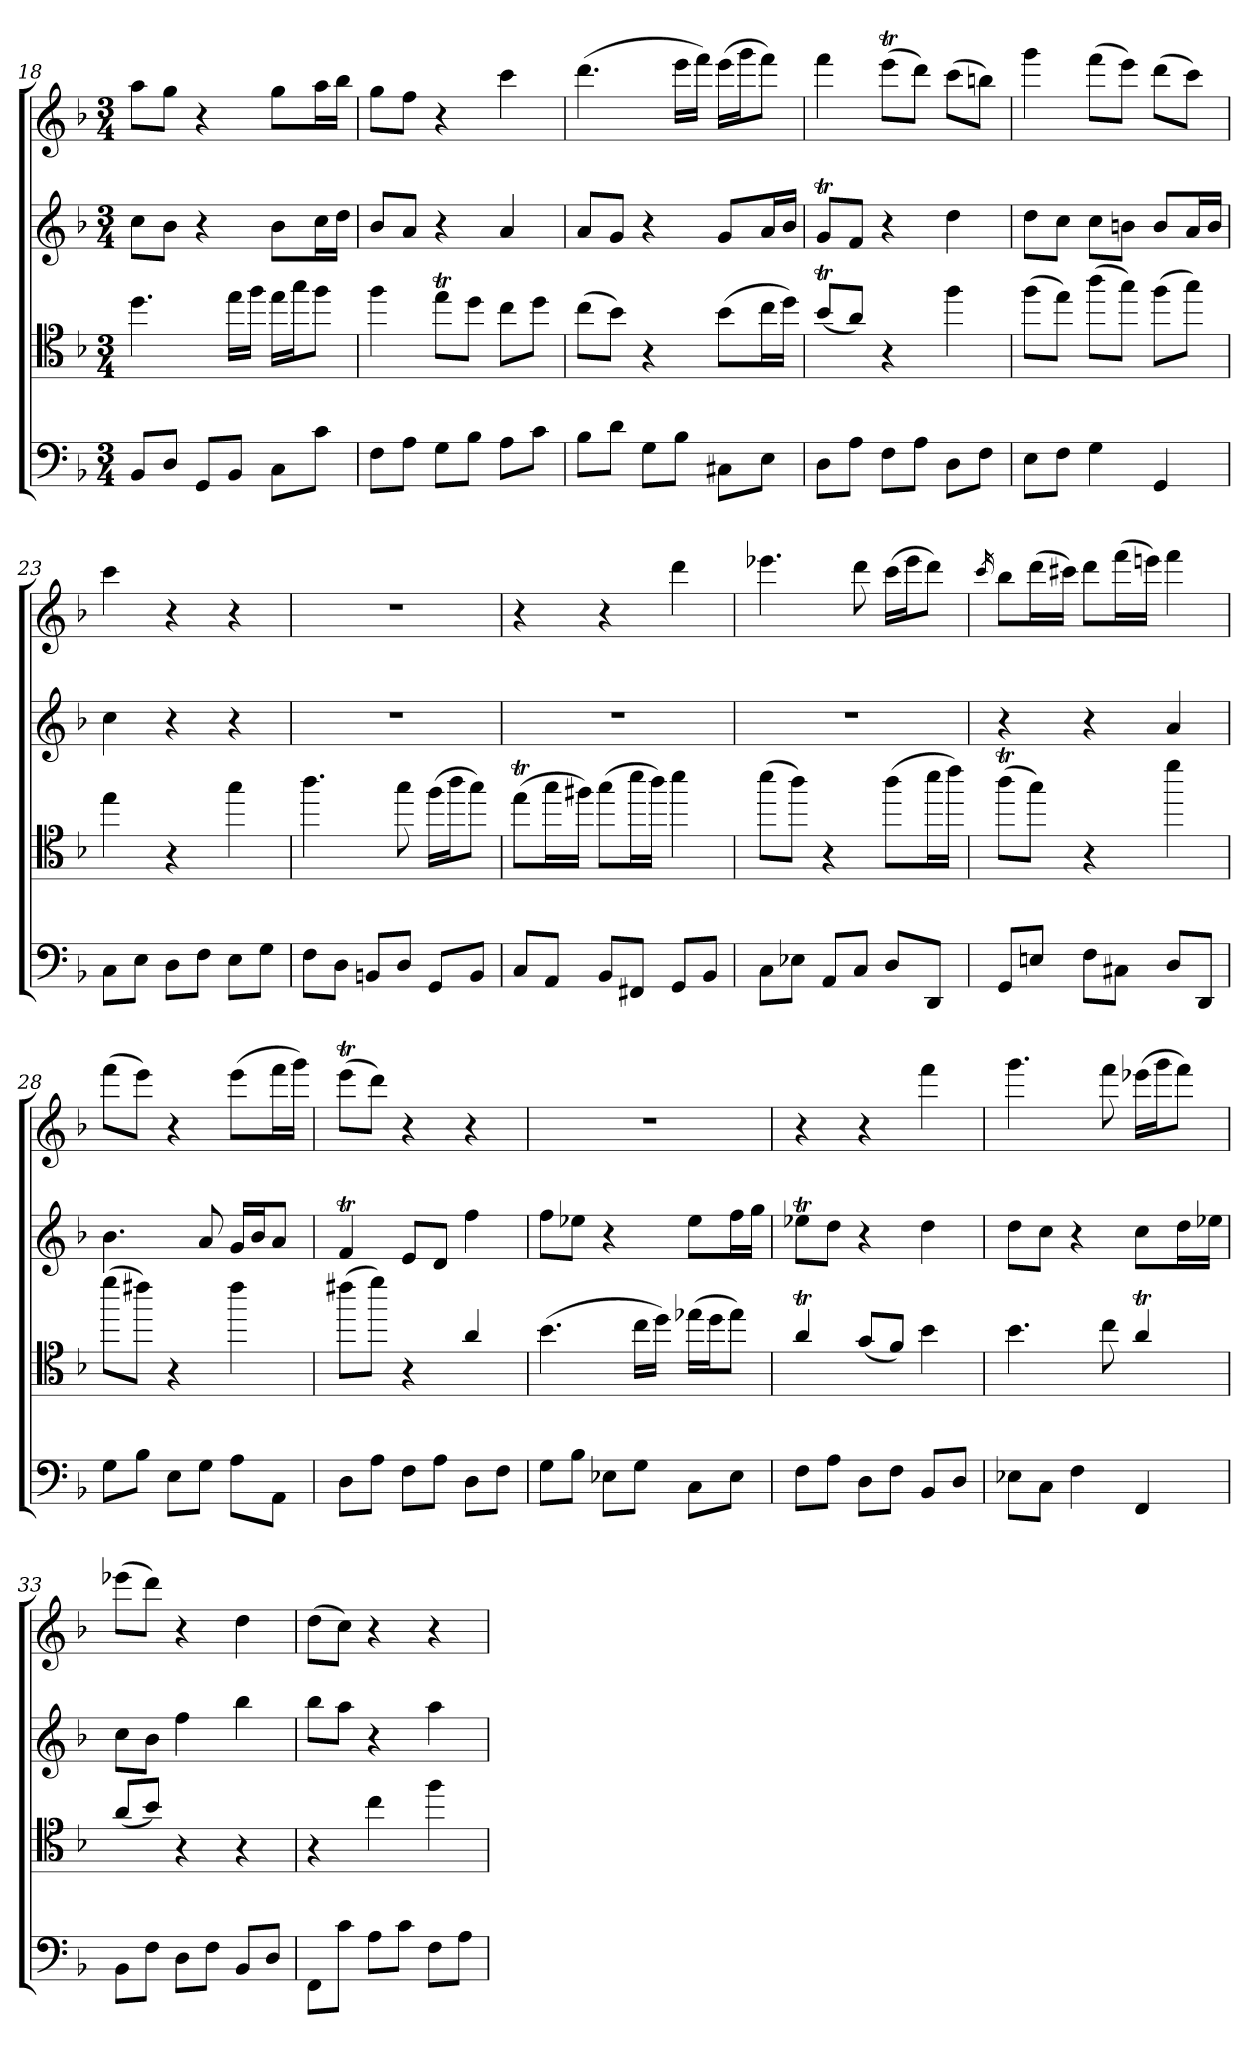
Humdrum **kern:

**kern	**kern	**kern	**kern
*part4	*part3	*part2	*part1
*staff4	*staff3	*staff2	*staff1
*clefF4	*clefC4	*clefG2	*clefG2
*k[b-]	*k[b-]	*k[b-]	*k[b-]
*F:	*F:	*F:	*F:
*M3/4	*M3/4	*M3/4	*M3/4
=18	=18	=18	=18
8BB-/L	4.dd\	8cc\L	8aa\L
8D/J	.	8b-\J	8gg\J
8GG/L	.	4r	4r
8BB-/J	16ee\LL	.	.
.	16ff\JJ	.	.
8C\L	16ee\LL	8b-\L	8gg\L
.	16gg\J	.	.
8c\J	8ff\J	16cc\L	16aa\L
.	.	16dd\JJ	16bb-\JJ
=19	=19	=19	=19
8F\L	4ff\	8b-/L	8gg\L
8A\J	.	8a/J	8ff\J
8G\L	8eet\L	4r	4r
8B-\J	8dd\J	.	.
8A\L	8cc\L	4a/	4ccc\
8c\J	8dd\J	.	.
=20	=20	=20	=20
8B-\L	(>8cc\L	8a/L	(>4.ddd\
8d\J	8b-\J)	8g/J	.
8G\L	4r	4r	.
8B-\J	.	.	16eee\LL
.	.	.	16fff\JJ)
8C#X\L	(>8b-\L	8g/L	(>16eee\LL
.	.	.	16ggg\J
8E\J	16cc\L	16a/L	8fff\J)
.	16dd\JJ)	16b-/JJ	.
=21	=21	=21	=21
8D\L	(<8b-T/L	8gT/L	4fff\
8A\J	8a/J)	8f/J	.
8F\L	4r	4r	(>8eeet\L
8A\J	.	.	8ddd\J)
8D\L	4ff\	4dd\	(>8ccc\L
8F\J	.	.	8bbn\J)
=22	=22	=22	=22
8E\L	(>8ff\L	8dd\L	4ggg\
8F\J	8ee\J)	8cc\J	.
4G\	(>8aa\L	8cc\L	(>8fff\L
.	8gg\J)	8bn\J	8eee\J)
4GG/	(>8ff\L	8b/L	(>8ddd\L
.	8gg\J)	16a/L	8ccc\J)
.	.	16b/JJ	.
=23	=23	=23	=23
8C\L	4ee\	4cc\	4ccc\
8E\J	.	.	.
8D\L	4r	4r	4r
8F\J	.	.	.
8E\L	4gg\	4r	4r
8G\J	.	.	.
=24	=24	=24	=24
8F\L	4.aa\	2.r	2.r
8D\J	.	.	.
8BBn/L	.	.	.
8D/J	8gg\	.	.
8GG/L	(>16ff\LL	.	.
.	16aa\J	.	.
8BB/J	8gg\J)	.	.
=25	=25	=25	=25
8C/L	(>8eet\L	2.r	4r
8AA/J	16gg\L	.	.
.	16ff#X\JJ)	.	.
8BB-/L	(>8gg\L	.	4r
8FF#X/J	16bb-\L	.	.
.	16aa\JJ)	.	.
8GG/L	4bb-\	.	4ddd\
8BB-/J	.	.	.
=26	=26	=26	=26
8C\L	(>8bb-\L	2.r	4.eee-X\
8E-X\J	8aa\J)	.	.
8AA/L	4r	.	.
8C/J	.	.	8ddd\
8D/L	(>8aa\L	.	(>16ccc\LL
.	.	.	16eee-\J
8DD/J	16bb-\L	.	8ddd\J)
.	16ccc\JJ)	.	.
=27	=27	=27	=27
.	.	.	16qccc/
8GG/L	(>8aat\L	4r	8bb-\L
8En/J	8gg\J)	.	(>16ddd\L
.	.	.	16ccc#X\JJ)
8F\L	4r	4r	8ddd\L
8C#X\J	.	.	(>16fff\L
.	.	.	16eeen\JJ)
8D/L	4ddd\	4a/	4fff\
8DD/J	.	.	.
=28	=28	=28	=28
8G\L	(>8ddd\L	4.b-\	(>8fff\L
8B-\J	8ccc#X\J)	.	8eee\J)
8E\L	4r	.	4r
8G\J	.	8a/	.
8A\L	4ccc#\	16g/LL	(>8eee\L
.	.	16b-/J	.
8AA\J	.	8a/J	16fff\L
.	.	.	16ggg\JJ)
=29	=29	=29	=29
8D\L	(>8ccc#X\L	4fT/	(>8eeet\L
8A\J	8ddd\J)	.	8ddd\J)
8F\L	4r	8e/L	4r
8A\J	.	8d/J	.
8D\L	4a/	4ff\	4r
8F\J	.	.	.
=30	=30	=30	=30
8G\L	(>4.b-\	8ff\L	2.r
8B-\J	.	8ee-X\J	.
8E-X\L	.	4r	.
8G\J	16cc\LL	.	.
.	16dd\JJ)	.	.
8C\L	(>16ee-X\LL	8ee-\L	.
.	16dd\J	.	.
8E-\J	8ee-\J)	16ff\L	.
.	.	16gg\JJ	.
=31	=31	=31	=31
8F\L	4at/	8ee-XT\L	4r
8A\J	.	8dd\J	.
8D\L	(<8g/L	4r	4r
8F\J	8f/J)	.	.
8BB-/L	4b-\	4dd\	4fff\
8D/J	.	.	.
=32	=32	=32	=32
8E-X\L	4.b-\	8dd\L	4.ggg\
8C\J	.	8cc\J	.
4F\	.	4r	.
.	8cc\	.	8fff\
4FF/	4at/	8cc\L	(>16eee-X\LL
.	.	.	16ggg\J
.	.	16dd\L	8fff\J)
.	.	16ee-X\JJ	.
=33	=33	=33	=33
8BB-\L	(<8a/L	8cc\L	(>8eee-X\L
8F\J	8b-/J)	8b-\J	8ddd\J)
8D\L	4r	4ff\	4r
8F\J	.	.	.
8BB-/L	4r	4bb-\	4dd\
8D/J	.	.	.
=34	=34	=34	=34
8FF\L	4r	8bb-\L	(>8dd\L
8c\J	.	8aa\J	8cc\J)
8A\L	4cc\	4r	4r
8c\J	.	.	.
8F\L	4ff\	4aa\	4r
8A\J	.	.	.
=	=	=	=
*-	*-	*-	*-
